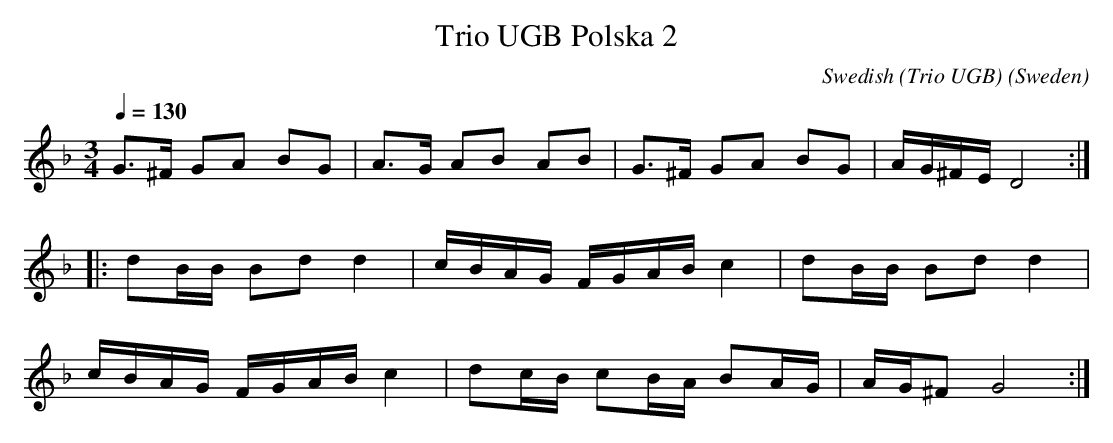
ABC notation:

X:1
T:Trio UGB Polska 2
C:Swedish (Trio UGB)
L:1/8
M:3/4
O:Sweden
Q:1/4=130
K:F
G3/2^F/2 GA BG|A3/2G/2 AB AB|G3/2^F/2 GA BG|A/2G/2^F/2E/2 D4:|
|:dB/2B/2 Bd d2|c/2B/2A/2G/2 F/2G/2A/2B/2 c2|dB/2B/2 Bd d2|
c/2B/2A/2G/2 F/2G/2A/2B/2 c2|dc/2B/2 cB/2A/2 BA/2G/2|A/2G/2^F G4:|
